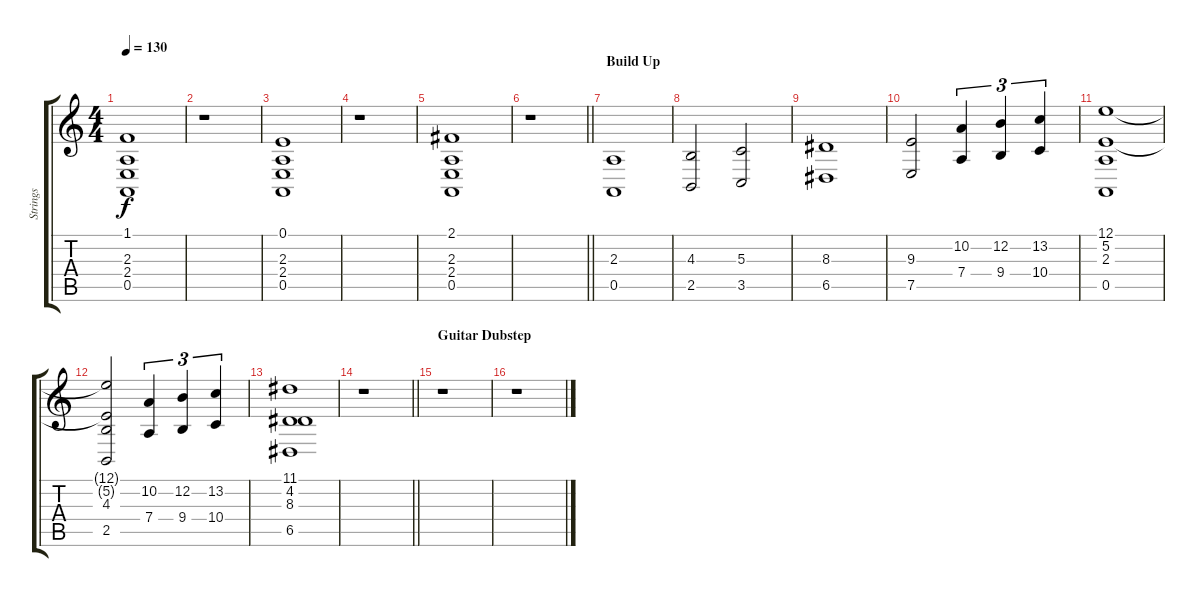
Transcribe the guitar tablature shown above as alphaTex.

\track ("Strings" "Strings") {instrument stringensemble1}
\staff {score tabs}
\tuning (E4 B3 G3 D3 A2 E2) {hide}
\ts (4 4)
\tempo 130
\clef g2
\ks c
(1.1 2.3 2.4 0.5).1{dy f} |
r.1 |
(0.1 2.3 2.4 0.5).1 |
r.1 |
(2.1 2.3 2.4 0.5).1 |
\barLineRight lightlight
r.1 |
\section ("" "Build Up")
(2.3 0.5).1 |
(4.3 2.5).2 (5.3 3.5).2 |
(8.3 6.5).1 |
(9.3 7.5).2 (10.2 7.4).4{tu (3 2)} (12.2 9.4).4{tu (3 2)} (13.2 10.4).4{tu (3 2)} |
(12.1 5.2 2.3 0.5).1 |
(12.1{t} 5.2{t} 4.3 2.5).2 (10.2 7.4).4{tu (3 2)} (12.2 9.4).4{tu (3 2)} (13.2 10.4).4{tu (3 2)} |
(11.1 4.2 8.3 6.5).1 |
\barLineRight lightlight
r.1 |
\section ("" "Guitar Dubstep")
r.1 |
r.1
